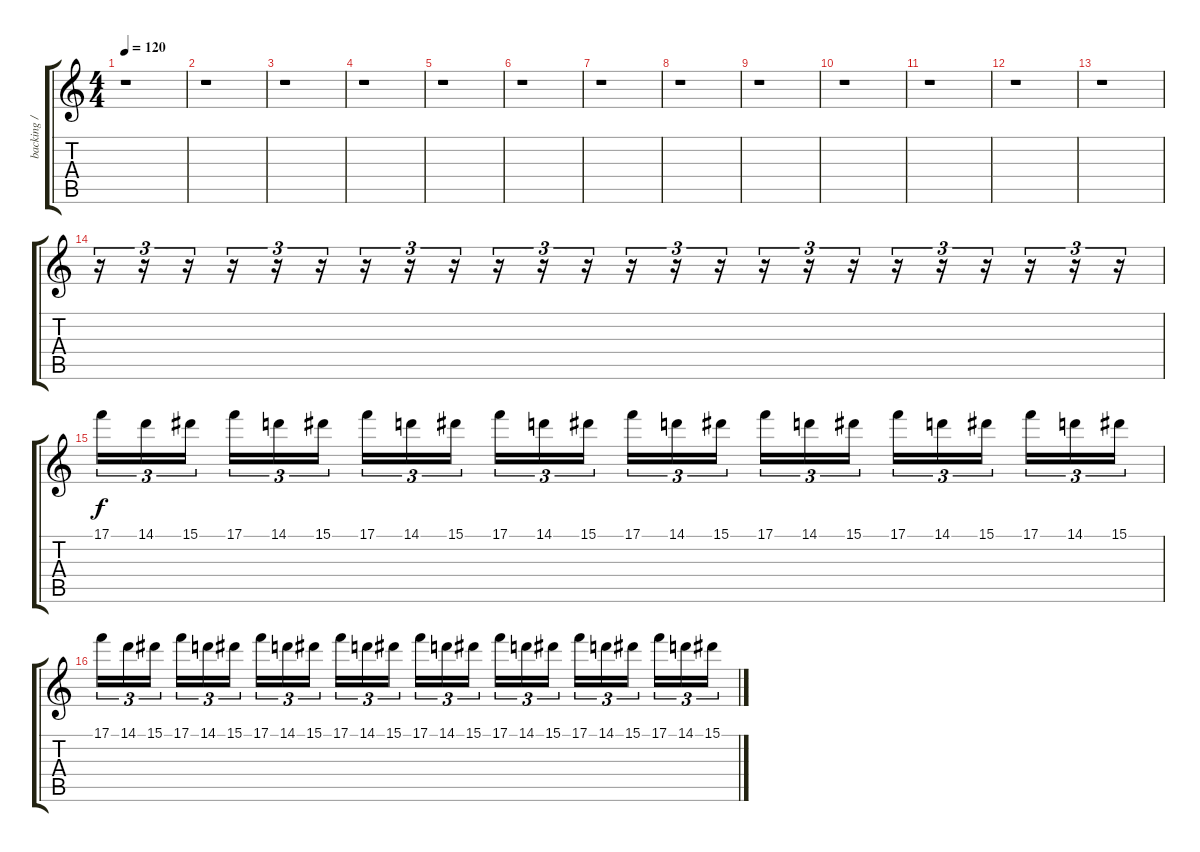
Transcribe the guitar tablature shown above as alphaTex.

\track ("backing / solo backing" "backing / ") {instrument distortionguitar}
\staff {score tabs}
\tuning (C4 G3 Eb3 Bb2 F2 C2) {hide}
\ts (4 4)
\tempo 120
\clef g2
\ks c
r.1{dy f} |
r.1 |
r.1 |
r.1 |
r.1 |
r.1 |
r.1 |
r.1 |
r.1 |
r.1 |
r.1 |
r.1 |
r.1 |
r.16{tu (3 2)} r.16{tu (3 2)} r.16{tu (3 2)} r.16{tu (3 2)} r.16{tu (3 2)} r.16{tu (3 2)} r.16{tu (3 2)} r.16{tu (3 2)} r.16{tu (3 2)} r.16{tu (3 2)} r.16{tu (3 2)} r.16{tu (3 2)} r.16{tu (3 2)} r.16{tu (3 2)} r.16{tu (3 2)} r.16{tu (3 2)} r.16{tu (3 2)} r.16{tu (3 2)} r.16{tu (3 2)} r.16{tu (3 2)} r.16{tu (3 2)} r.16{tu (3 2)} r.16{tu (3 2)} r.16{tu (3 2)} |
17.1.16{tu (3 2)} 14.1.16{tu (3 2)} 15.1.16{tu (3 2)} 17.1.16{tu (3 2)} 14.1.16{tu (3 2)} 15.1.16{tu (3 2)} 17.1.16{tu (3 2)} 14.1.16{tu (3 2)} 15.1.16{tu (3 2)} 17.1.16{tu (3 2)} 14.1.16{tu (3 2)} 15.1.16{tu (3 2)} 17.1.16{tu (3 2)} 14.1.16{tu (3 2)} 15.1.16{tu (3 2)} 17.1.16{tu (3 2)} 14.1.16{tu (3 2)} 15.1.16{tu (3 2)} 17.1.16{tu (3 2)} 14.1.16{tu (3 2)} 15.1.16{tu (3 2)} 17.1.16{tu (3 2)} 14.1.16{tu (3 2)} 15.1.16{tu (3 2)} |
17.1.16{tu (3 2)} 14.1.16{tu (3 2)} 15.1.16{tu (3 2)} 17.1.16{tu (3 2)} 14.1.16{tu (3 2)} 15.1.16{tu (3 2)} 17.1.16{tu (3 2)} 14.1.16{tu (3 2)} 15.1.16{tu (3 2)} 17.1.16{tu (3 2)} 14.1.16{tu (3 2)} 15.1.16{tu (3 2)} 17.1.16{tu (3 2)} 14.1.16{tu (3 2)} 15.1.16{tu (3 2)} 17.1.16{tu (3 2)} 14.1.16{tu (3 2)} 15.1.16{tu (3 2)} 17.1.16{tu (3 2)} 14.1.16{tu (3 2)} 15.1.16{tu (3 2)} 17.1.16{tu (3 2)} 14.1.16{tu (3 2)} 15.1.16{tu (3 2)}
